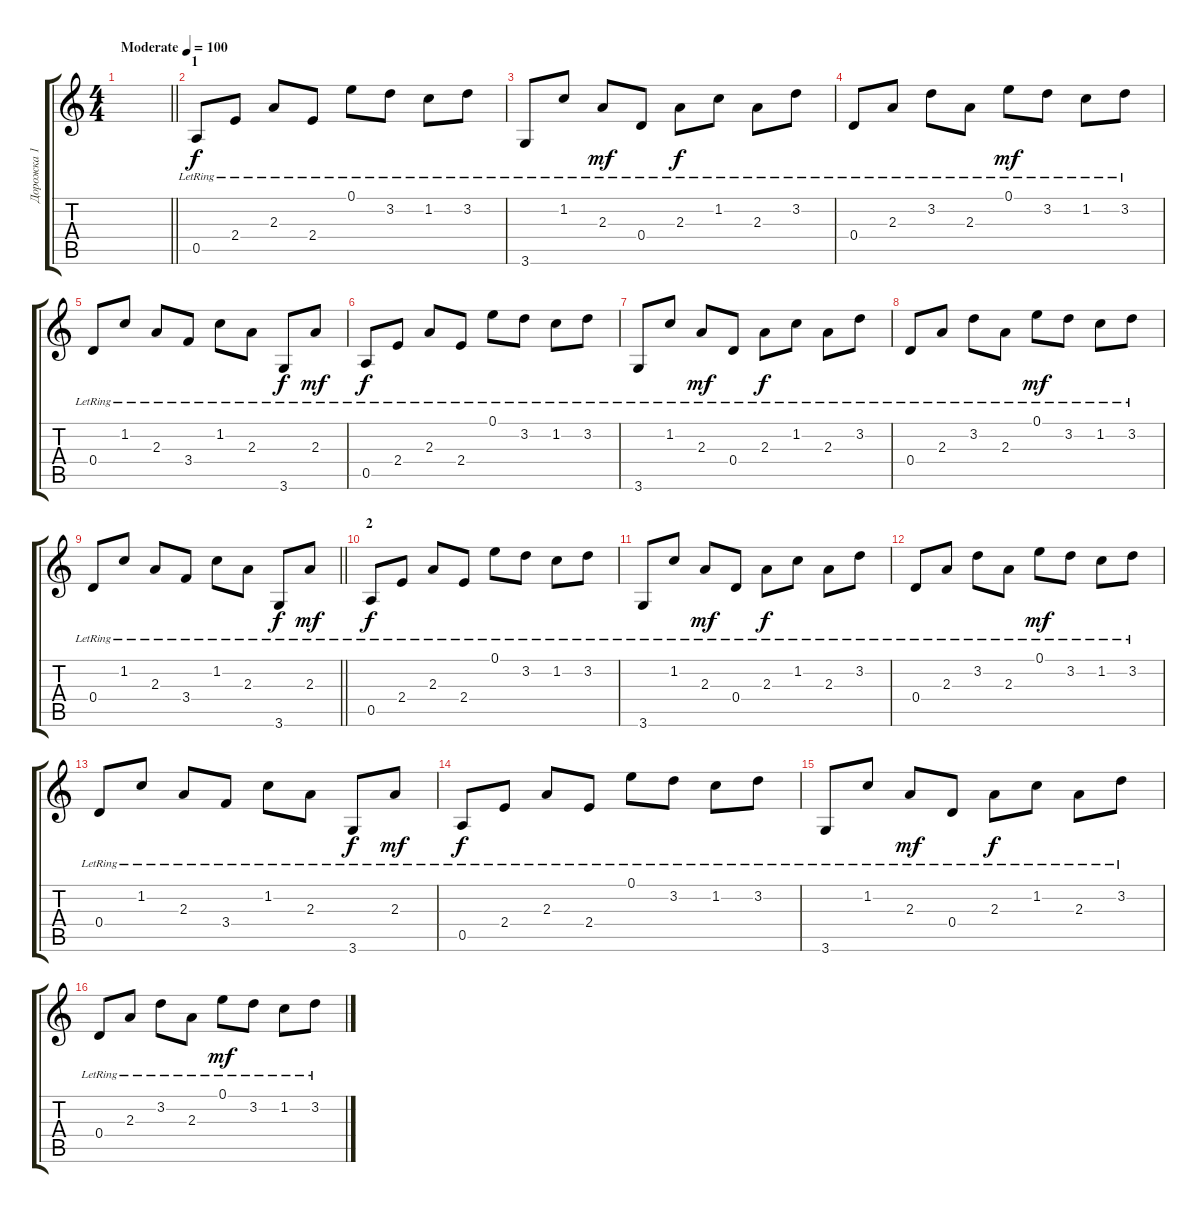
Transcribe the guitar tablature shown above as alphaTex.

\track ("Дорожка 1" "Дорожка 1") {instrument acousticguitarsteel}
\staff {score tabs}
\tuning (E4 B3 G3 D3 A2 E2) {hide}
\ts (4 4)
\tempo (100 "Moderate")
\clef g2
\barLineRight lightlight
\ks c
|
\section ("" "1")
0.5{lr}.8 2.4{lr}.8 2.3{lr}.8 2.4{lr}.8 0.1{lr}.8 3.2{lr}.8 1.2{lr}.8 3.2{lr}.8 |
3.6{lr}.8 1.2{lr}.8 2.3{lr}.8{dy mf} 0.4{lr}.8 2.3{lr}.8{dy f} 1.2{lr}.8 2.3{lr}.8 3.2{lr}.8 |
0.4{lr}.8 2.3{lr}.8 3.2{lr}.8 2.3{lr}.8 0.1{lr}.8{dy mf} 3.2{lr}.8 1.2{lr}.8 3.2{lr}.8 |
0.4{lr}.8 1.2{lr}.8 2.3{lr}.8 3.4{lr}.8 1.2{lr}.8 2.3{lr}.8 3.6{lr}.8{dy f} 2.3{lr}.8{dy mf} |
0.5{lr}.8{dy f} 2.4{lr}.8 2.3{lr}.8 2.4{lr}.8 0.1{lr}.8 3.2{lr}.8 1.2{lr}.8 3.2{lr}.8 |
3.6{lr}.8 1.2{lr}.8 2.3{lr}.8{dy mf} 0.4{lr}.8 2.3{lr}.8{dy f} 1.2{lr}.8 2.3{lr}.8 3.2{lr}.8 |
0.4{lr}.8 2.3{lr}.8 3.2{lr}.8 2.3{lr}.8 0.1{lr}.8{dy mf} 3.2{lr}.8 1.2{lr}.8 3.2{lr}.8 |
\barLineRight lightlight
0.4{lr}.8 1.2{lr}.8 2.3{lr}.8 3.4{lr}.8 1.2{lr}.8 2.3{lr}.8 3.6{lr}.8{dy f} 2.3{lr}.8{dy mf} |
\section ("" "2")
0.5{lr}.8{dy f} 2.4{lr}.8 2.3{lr}.8 2.4{lr}.8 0.1{lr}.8 3.2{lr}.8 1.2{lr}.8 3.2{lr}.8 |
3.6{lr}.8 1.2{lr}.8 2.3{lr}.8{dy mf} 0.4{lr}.8 2.3{lr}.8{dy f} 1.2{lr}.8 2.3{lr}.8 3.2{lr}.8 |
0.4{lr}.8 2.3{lr}.8 3.2{lr}.8 2.3{lr}.8 0.1{lr}.8{dy mf} 3.2{lr}.8 1.2{lr}.8 3.2{lr}.8 |
0.4{lr}.8 1.2{lr}.8 2.3{lr}.8 3.4{lr}.8 1.2{lr}.8 2.3{lr}.8 3.6{lr}.8{dy f} 2.3{lr}.8{dy mf} |
0.5{lr}.8{dy f} 2.4{lr}.8 2.3{lr}.8 2.4{lr}.8 0.1{lr}.8 3.2{lr}.8 1.2{lr}.8 3.2{lr}.8 |
3.6{lr}.8 1.2{lr}.8 2.3{lr}.8{dy mf} 0.4{lr}.8 2.3{lr}.8{dy f} 1.2{lr}.8 2.3{lr}.8 3.2{lr}.8 |
0.4{lr}.8 2.3{lr}.8 3.2{lr}.8 2.3{lr}.8 0.1{lr}.8{dy mf} 3.2{lr}.8 1.2{lr}.8 3.2{lr}.8
